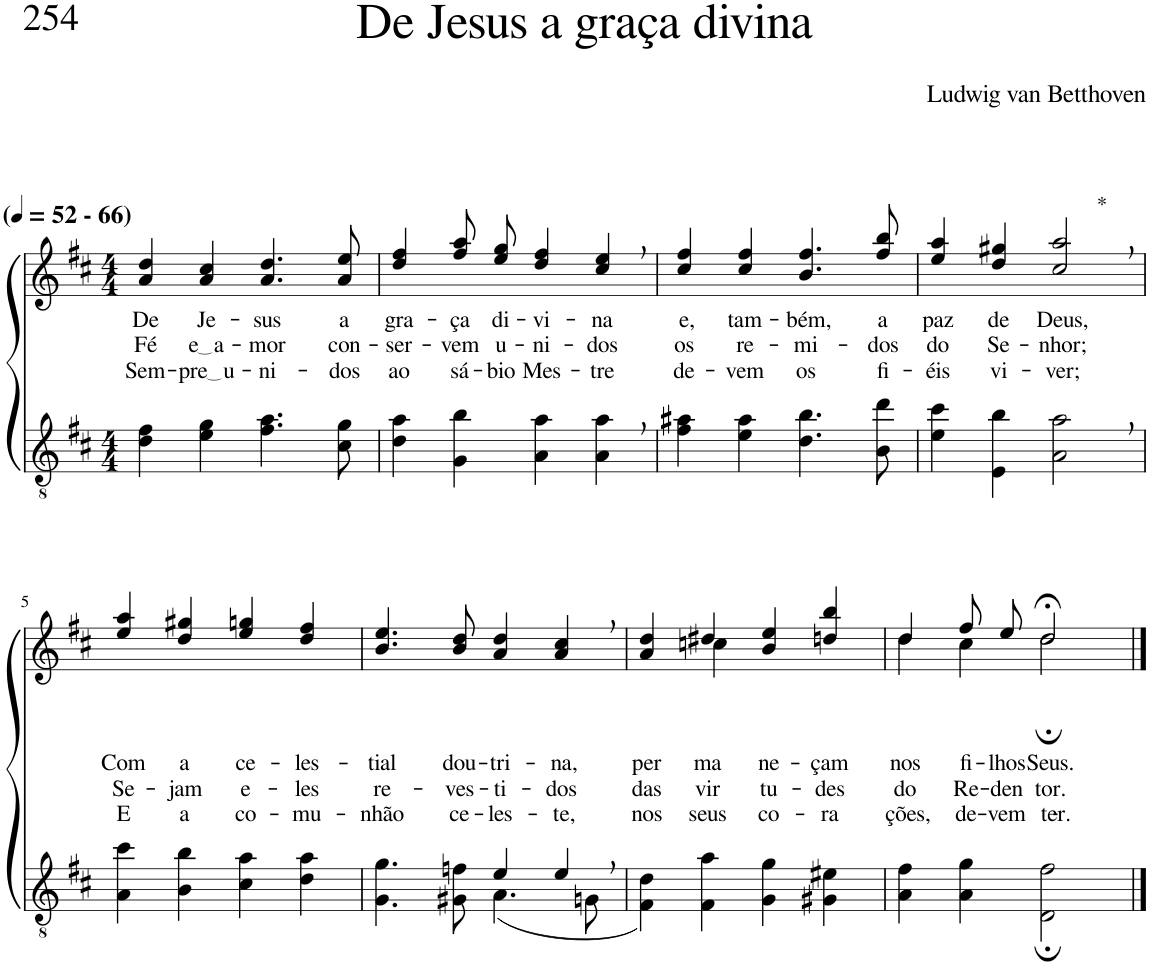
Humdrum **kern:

**kern	**kern	**text	**text	**text
*part2	*part1	*part1	*part1	*part1
*staff2	*staff1	*staff1	*staff1	*staff1
*I"Parte III e IV	*I"Parte I e II	*	*	*
*clefGv2	*clefG2	*	*	*
*Trd5c9	*Trd5c9	*	*	*
*k[f#c#]	*k[f#c#]	*	*	*
*M4/4	*M4/4	*	*	*
*MM52	*MM52	*	*	*
=1	=1	=1	=1	=1
!	!LO:TX:a:B:t=(	!	!	!
!	!LO:TX:a:B:t=- 66)	!	!	!
!	!	!LO:LY:b	!LO:LY:b	!LO:LY:b
4d\ 4f#\	4a/ 4dd/	De	Fé	Sem-
!	!	!LO:LY:b	!LO:LY:b	!LO:LY:b
4e\ 4g\	4a/ 4cc#/	Je-	e a	pre u
!	!	!LO:LY:b	!LO:LY:b	!LO:LY:b
4.f#\ 4.a\	4.a/ 4.dd/	-sus	-mor	-ni-
!	!	!LO:LY:b	!LO:LY:b	!LO:LY:b
8c#\ 8g\	8a/ 8ee/	a	con-	-dos
=2	=2	=2	=2	=2
!	!	!LO:LY:b	!LO:LY:b	!LO:LY:b
4d\ 4a\	4dd/ 4ff#/	gra-	-ser-	ao
!	!	!LO:LY:b	!LO:LY:b	!LO:LY:b
4G\ 4b\	8ff#\ 8aa\L	-ça	-vem	sá-
!	!	!LO:LY:b	!LO:LY:b	!LO:LY:b
.	8ee\ 8gg\J	di-	u-	-bio
!	!	!LO:LY:b	!LO:LY:b	!LO:LY:b
4A\ 4a\	4dd/ 4ff#/	-vi-	-ni-	Mes-
!	!	!LO:LY:b	!LO:LY:b	!LO:LY:b
4A\, 4a\,	4cc#/, 4ee/,	-na	-dos	-tre
=3	=3	=3	=3	=3
!	!	!LO:LY:b	!LO:LY:b	!LO:LY:b
4f#\ 4a#X\	4cc#/ 4ff#/	e,	os	de-
!	!	!LO:LY:b	!LO:LY:b	!LO:LY:b
4e\ 4a#\	4cc#/ 4ff#/	tam-	re-	-vem
!	!	!LO:LY:b	!LO:LY:b	!LO:LY:b
4.d\ 4.b\	4.b/ 4.ff#/	-bém,	-mi-	os
!	!	!LO:LY:b	!LO:LY:b	!LO:LY:b
8B\ 8dd\	8ff#/ 8bb/	a	-dos	fi-
=4	=4	=4	=4	=4
!	!	!LO:LY:b	!LO:LY:b	!LO:LY:b
4e\ 4cc#\	4ee/ 4aa/	paz	do	-éis
!	!	!LO:LY:b	!LO:LY:b	!LO:LY:b
4E\ 4b\	4dd/ 4gg#X/	de	Se-	vi-
!	!LO:TX:a:t=*	!	!	!
!	!	!LO:LY:b	!LO:LY:b	!LO:LY:b
2A\, 2a\,	2cc#/, 2aa/,	Deus,	-nhor;	-ver;
!!LO:LB:g=z
=5	=5	=5	=5	=5
!	!	!LO:LY:b	!LO:LY:b	!LO:LY:b
4A\ 4cc#\	4ee/ 4aa/	Com	Se-	E
!	!	!LO:LY:b	!LO:LY:b	!LO:LY:b
4B\ 4b\	4dd/ 4gg#X/	a	-jam	a
!	!	!LO:LY:b	!LO:LY:b	!LO:LY:b
4c#\ 4a\	4ee/ 4ggn/	ce-	e-	co-
!	!	!LO:LY:b	!LO:LY:b	!LO:LY:b
4d\ 4a\	4dd/ 4ff#/	-les-	-les	-mu-
=6	=6	=6	=6	=6
*^	*	*	*	*
!	!	!	!LO:LY:b	!LO:LY:b	!LO:LY:b
2ryy	4.G\ 4.g\	4.b/ 4.ee/	-tial	re-	-nhão
!	!	!	!LO:LY:b	!LO:LY:b	!LO:LY:b
.	8G#X\ 8fn\	8b/ 8dd/	dou-	-ves-	ce-
!	!	!	!LO:LY:b	!LO:LY:b	!LO:LY:b
4e/	(4.A\	4a/ 4dd/	-tri-	-ti-	-les-
!	!	!	!LO:LY:b	!LO:LY:b	!LO:LY:b
4e,/	.	4a/, 4cc#/,	-na,	-dos	-te,
.	8Gn\	.	.	.	.
=7	=7	=7	=7	=7	=7
!	!	!	!LO:LY:b	!LO:LY:b	!LO:LY:b
*v	*v	*^	*	*	*
4F#\ 4d\)	4a/ 4dd/	4ryy	per-	das	nos
!	!	!	!LO:LY:b	!LO:LY:b	!LO:LY:b
4F#\ 4a\	4dd#X/	4ccn\	-ma-	vir-	seus
!	!	!	!LO:LY:b	!LO:LY:b	!LO:LY:b
4G\ 4g\	4b/ 4ee/	2ryy	-ne-	-tu-	co-
!	!	!	!LO:LY:b	!LO:LY:b	!LO:LY:b
4G#X\ 4e#X\	4ddn/ 4bb/	.	-çam	-des	-ra-
=8	=8	=8	=8	=8	=8
!	!	!	!LO:LY:b	!LO:LY:b	!LO:LY:b
4A\ 4f#\	4dd/	4dd\	nos	do	-ções,
!	!	!	!LO:LY:b	!LO:LY:b	!LO:LY:b
4A\ 4g\	8ff#/L	4cc#\	fi-	Re-	de-
!	!	!	!LO:LY:b	!LO:LY:b	!LO:LY:b
.	8ee/J	.	-lhos	-den-	-vem
!	!	!	!LO:LY:b	!LO:LY:b	!LO:LY:b
2D\; 2f#\;	2dd;</	2dd;\	Seus.	-tor.	ter.-
*	*v	*v	*	*	*
==	==	==	==	==
*-	*-	*-	*-	*-
